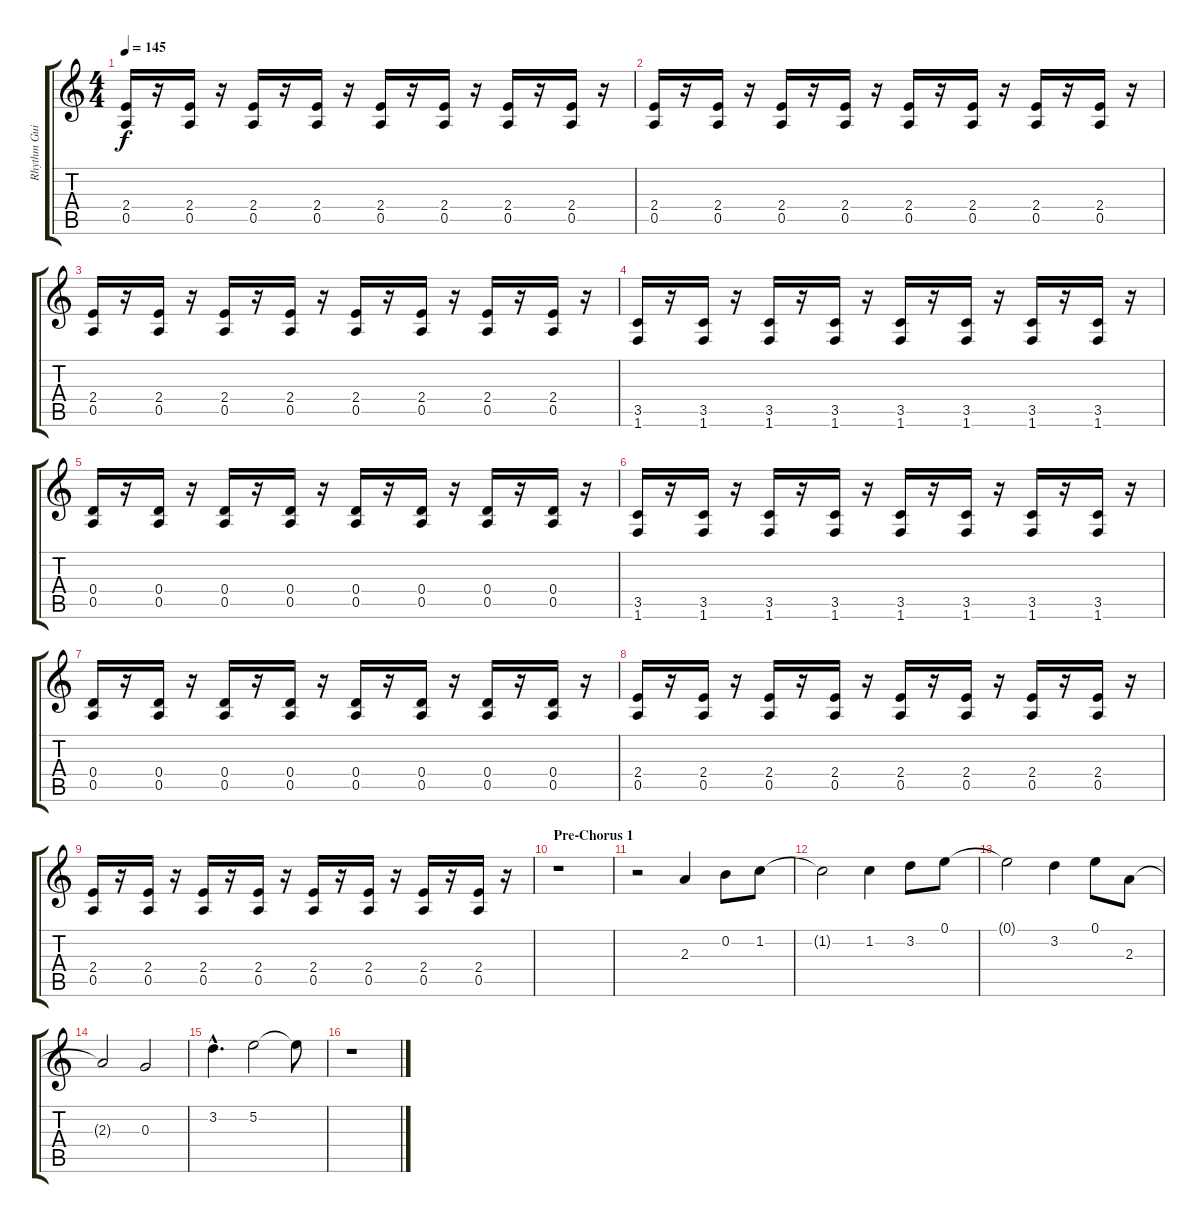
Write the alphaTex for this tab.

\track ("Rhythm Guitar 2" "Rhythm Gui") {instrument distortionguitar}
\staff {score tabs}
\tuning (E4 B3 G3 D3 A2 E2) {hide}
\ts (4 4)
\tempo 145
\clef g2
\ks c
(2.4 0.5).16{dy f} r.16 (2.4 0.5).16 r.16 (2.4 0.5).16 r.16 (2.4 0.5).16 r.16 (2.4 0.5).16 r.16 (2.4 0.5).16 r.16 (2.4 0.5).16 r.16 (2.4 0.5).16 r.16 |
(2.4 0.5).16 r.16 (2.4 0.5).16 r.16 (2.4 0.5).16 r.16 (2.4 0.5).16 r.16 (2.4 0.5).16 r.16 (2.4 0.5).16 r.16 (2.4 0.5).16 r.16 (2.4 0.5).16 r.16 |
(2.4 0.5).16 r.16 (2.4 0.5).16 r.16 (2.4 0.5).16 r.16 (2.4 0.5).16 r.16 (2.4 0.5).16 r.16 (2.4 0.5).16 r.16 (2.4 0.5).16 r.16 (2.4 0.5).16 r.16 |
(3.5 1.6).16 r.16 (3.5 1.6).16 r.16 (3.5 1.6).16 r.16 (3.5 1.6).16 r.16 (3.5 1.6).16 r.16 (3.5 1.6).16 r.16 (3.5 1.6).16 r.16 (3.5 1.6).16 r.16 |
(0.4 0.5).16 r.16 (0.4 0.5).16 r.16 (0.4 0.5).16 r.16 (0.4 0.5).16 r.16 (0.4 0.5).16 r.16 (0.4 0.5).16 r.16 (0.4 0.5).16 r.16 (0.4 0.5).16 r.16 |
(3.5 1.6).16 r.16 (3.5 1.6).16 r.16 (3.5 1.6).16 r.16 (3.5 1.6).16 r.16 (3.5 1.6).16 r.16 (3.5 1.6).16 r.16 (3.5 1.6).16 r.16 (3.5 1.6).16 r.16 |
(0.4 0.5).16 r.16 (0.4 0.5).16 r.16 (0.4 0.5).16 r.16 (0.4 0.5).16 r.16 (0.4 0.5).16 r.16 (0.4 0.5).16 r.16 (0.4 0.5).16 r.16 (0.4 0.5).16 r.16 |
(2.4 0.5).16 r.16 (2.4 0.5).16 r.16 (2.4 0.5).16 r.16 (2.4 0.5).16 r.16 (2.4 0.5).16 r.16 (2.4 0.5).16 r.16 (2.4 0.5).16 r.16 (2.4 0.5).16 r.16 |
(2.4 0.5).16 r.16 (2.4 0.5).16 r.16 (2.4 0.5).16 r.16 (2.4 0.5).16 r.16 (2.4 0.5).16 r.16 (2.4 0.5).16 r.16 (2.4 0.5).16 r.16 (2.4 0.5).16 r.16 |
\section ("" "Pre-Chorus 1")
r.1 |
r.2 2.3.4{volume 16 balance 6} 0.2.8 1.2.8 |
1.2{t}.2 1.2.4 3.2.8 0.1.8 |
0.1{t}.2 3.2.4 0.1.8 2.3.8 |
2.3{t}.2 0.3.2 |
3.2{hac}.4{d} 5.2.2 5.2{t}.8 |
r.1{volume 15 balance 10}
